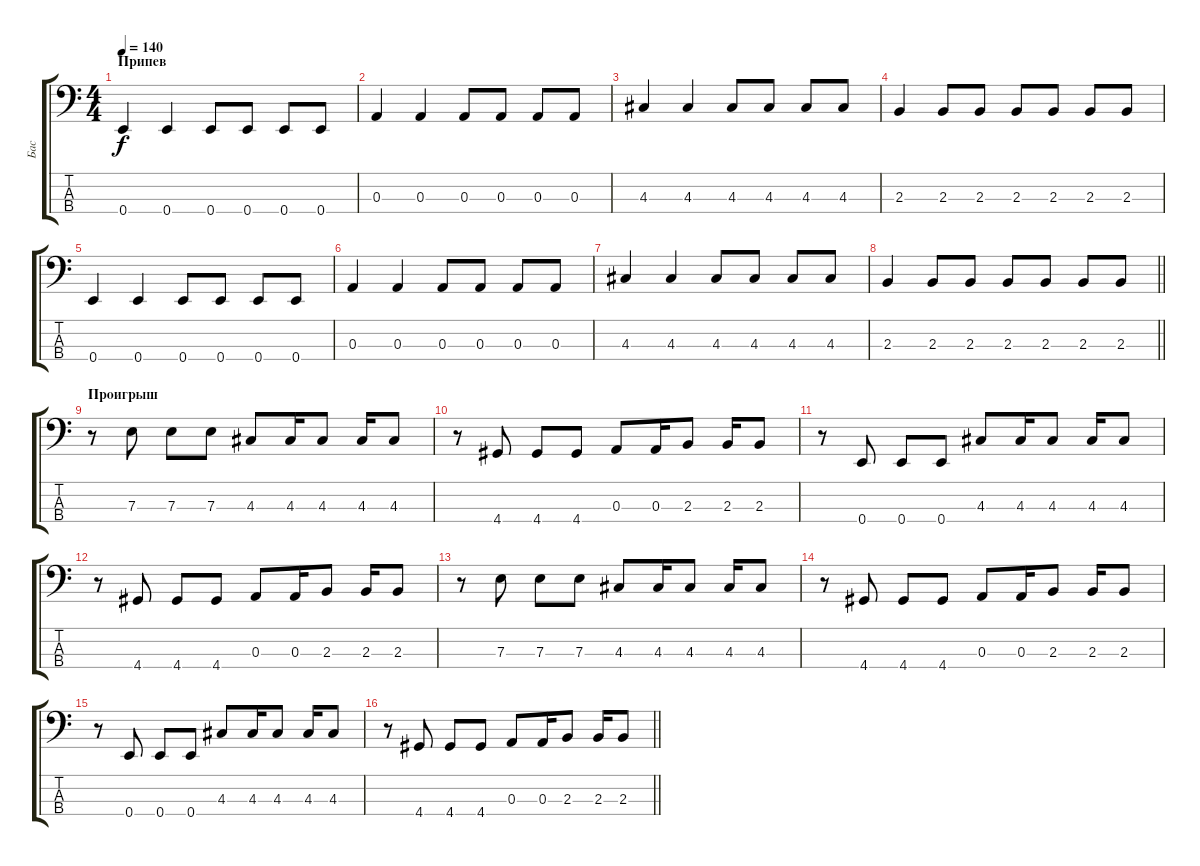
\track ("Бас" "Бас") {instrument electricbassfinger}
\staff {score tabs}
\tuning (G2 D2 A1 E1) {hide}
\ts (4 4)
\section ("" "Припев")
\tempo 140
\clef f4
\ks c
0.4.4{dy f} 0.4.4 0.4.8 0.4.8 0.4.8 0.4.8 |
0.3.4 0.3.4 0.3.8 0.3.8 0.3.8 0.3.8 |
4.3.4 4.3.4 4.3.8 4.3.8 4.3.8 4.3.8 |
2.3.4 2.3.8 2.3.8 2.3.8 2.3.8 2.3.8 2.3.8 |
0.4.4 0.4.4 0.4.8 0.4.8 0.4.8 0.4.8 |
0.3.4 0.3.4 0.3.8 0.3.8 0.3.8 0.3.8 |
4.3.4 4.3.4 4.3.8 4.3.8 4.3.8 4.3.8 |
\barLineRight lightlight
2.3.4 2.3.8 2.3.8 2.3.8 2.3.8 2.3.8 2.3.8 |
\section ("" "Проигрыш")
r.8 7.3.8 7.3.8 7.3.8 4.3.8 4.3.16 4.3.8 4.3.16 4.3.8 |
r.8 4.4.8 4.4.8 4.4.8 0.3.8 0.3.16 2.3.8 2.3.16 2.3.8 |
r.8 0.4.8 0.4.8 0.4.8 4.3.8 4.3.16 4.3.8 4.3.16 4.3.8 |
r.8 4.4.8 4.4.8 4.4.8 0.3.8 0.3.16 2.3.8 2.3.16 2.3.8 |
r.8 7.3.8 7.3.8 7.3.8 4.3.8 4.3.16 4.3.8 4.3.16 4.3.8 |
r.8 4.4.8 4.4.8 4.4.8 0.3.8 0.3.16 2.3.8 2.3.16 2.3.8 |
r.8 0.4.8 0.4.8 0.4.8 4.3.8 4.3.16 4.3.8 4.3.16 4.3.8 |
\barLineRight lightlight
r.8 4.4.8 4.4.8 4.4.8 0.3.8 0.3.16 2.3.8 2.3.16 2.3.8
